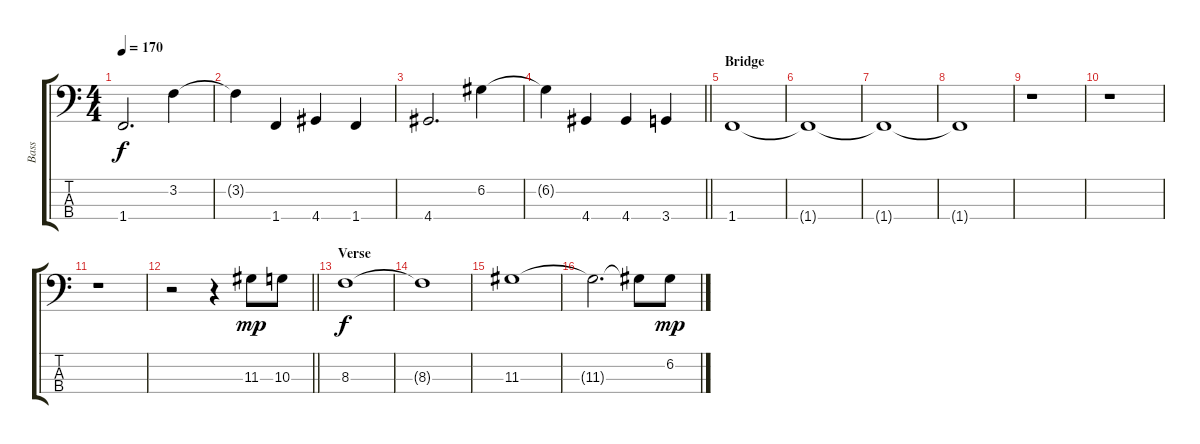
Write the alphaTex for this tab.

\track ("Bass" "Bass") {instrument electricbassfinger}
\staff {score tabs}
\tuning (G2 D2 A1 E1) {hide}
\ts (4 4)
\tempo 170
\clef f4
\ks c
1.4.2{d dy f} 3.2.4 |
3.2{t}.4 1.4.4 4.4.4 1.4.4 |
4.4.2{d} 6.2.4 |
\barLineRight lightlight
6.2{t}.4 4.4.4 4.4.4 3.4.4 |
\section ("" "Bridge")
1.4.1{volume 0} |
1.4{t}.1 |
1.4{t}.1 |
1.4{t}.1 |
r.1 |
r.1 |
r.1 |
\barLineRight lightlight
r.2 r.4{volume 12} 11.3.8{dy mp} 10.3.8 |
\section ("" "Verse")
8.3.1{dy f} |
8.3{t}.1 |
11.3.1 |
11.3{t}.2{d} 11.3{t}.8 6.2.8{dy mp}
